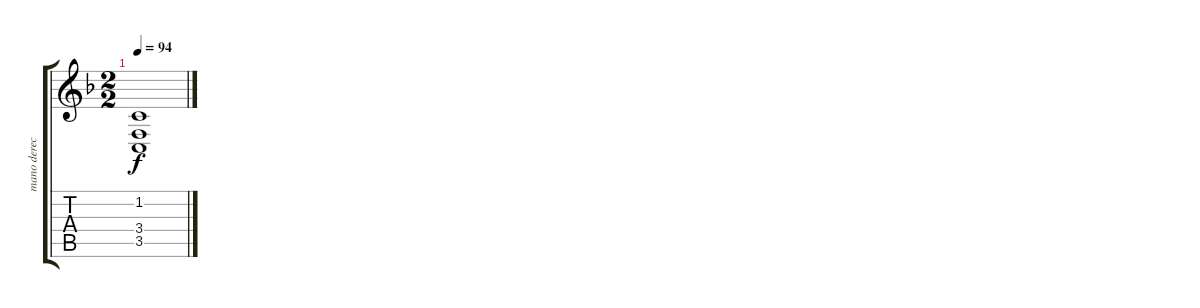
\track ("mano derecha" "mano derec") {instrument acousticgrandpiano}
\staff {score tabs}
\tuning (E4 B3 G3 D3 A2 E2) {hide}
\ts (2 2)
\tempo 94
\clef g2
\ks f
(1.2 3.4 3.5).1{dy f}
